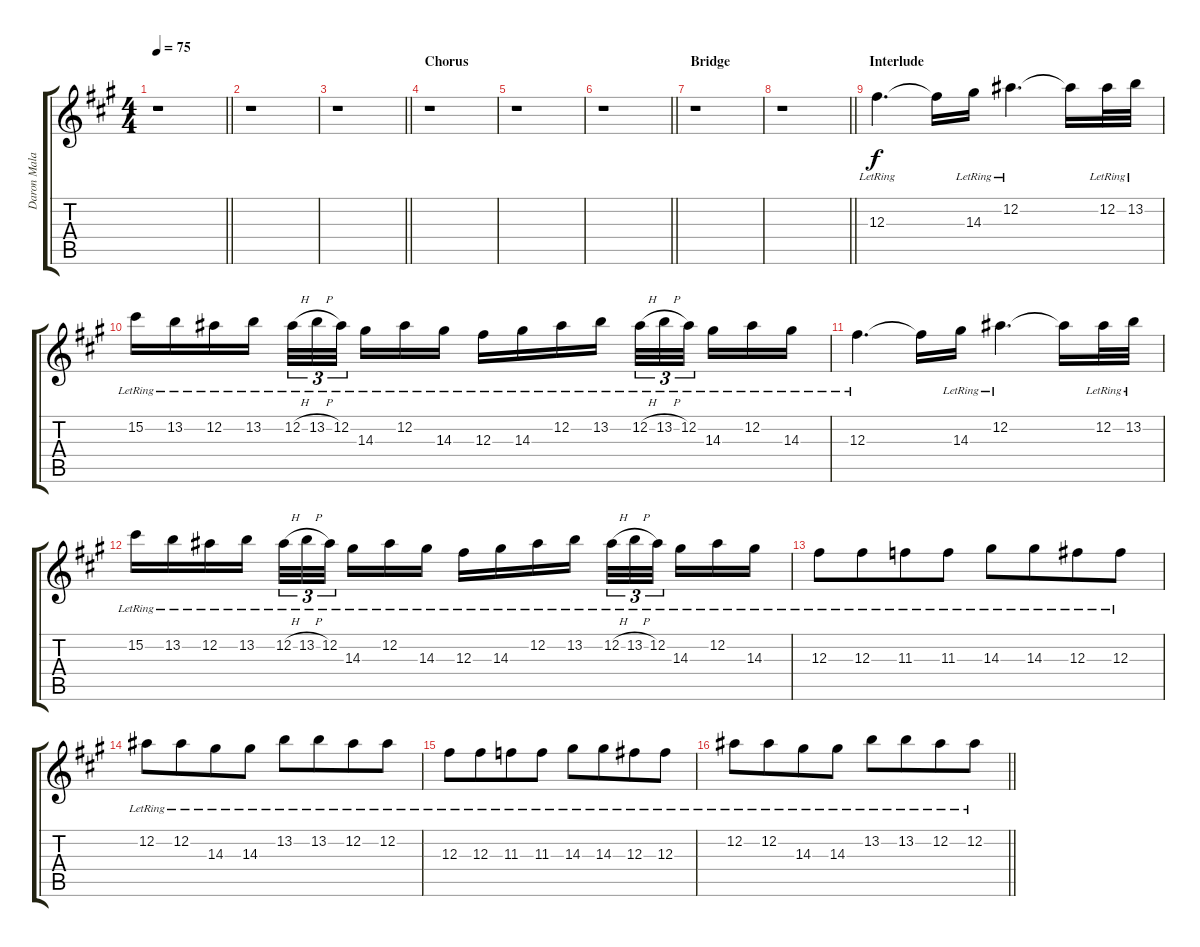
\track ("Daron Malakian [Solo Guitar]" "Daron Mala") {instrument electricguitarjazz}
\staff {score tabs}
\tuning (Eb4 Bb3 Gb3 Db3 Ab2 Db2) {hide}
\ts (4 4)
\tempo 75
\clef g2
\barLineRight lightlight
\ks f#minor
r.1{dy f} |
r.1 |
\barLineRight lightlight
r.1 |
\section ("" "Chorus")
r.1 |
r.1 |
\barLineRight lightlight
r.1 |
\section ("" "Bridge")
r.1 |
\barLineRight lightlight
r.1 |
\section ("" "Interlude")
12.3{lr}.4{d} 12.3{t}.16 14.3{lr}.16 12.2{lr}.4{d} 12.2{t}.16 12.2{lr}.32 13.2{lr}.32 |
15.2{lr}.16 13.2{lr}.16 12.2{lr}.16 13.2{lr}.16 12.2{h lr}.32{tu (3 2)} 13.2{h lr}.32{tu (3 2)} 12.2{lr}.32{tu (3 2) beam splitsecondary} 14.3{lr}.16 12.2{lr}.16 14.3{lr}.16 12.3{lr}.16 14.3{lr}.16 12.2{lr}.16 13.2{lr}.16 12.2{h lr}.32{tu (3 2)} 13.2{h lr}.32{tu (3 2)} 12.2{lr}.32{tu (3 2) beam splitsecondary} 14.3{lr}.16 12.2{lr}.16 14.3{lr}.16 |
12.3{lr}.4{d} 12.3{t}.16 14.3{lr}.16 12.2{lr}.4{d} 12.2{t}.16 12.2{lr}.32 13.2{lr}.32 |
15.2{lr}.16 13.2{lr}.16 12.2{lr}.16 13.2{lr}.16 12.2{h lr}.32{tu (3 2)} 13.2{h lr}.32{tu (3 2)} 12.2{lr}.32{tu (3 2) beam splitsecondary} 14.3{lr}.16 12.2{lr}.16 14.3{lr}.16 12.3{lr}.16 14.3{lr}.16 12.2{lr}.16 13.2{lr}.16 12.2{h lr}.32{tu (3 2)} 13.2{h lr}.32{tu (3 2)} 12.2{lr}.32{tu (3 2) beam splitsecondary} 14.3{lr}.16 12.2{lr}.16 14.3{lr}.16 |
12.3{lr}.8 12.3{lr}.8{beam merge} 11.3{lr}.8 11.3{lr}.8 14.3{lr}.8 14.3{lr}.8{beam merge} 12.3{lr}.8 12.3{lr}.8 |
12.2{lr}.8 12.2{lr}.8{beam merge} 14.3{lr}.8 14.3{lr}.8 13.2{lr}.8 13.2{lr}.8{beam merge} 12.2{lr}.8 12.2{lr}.8 |
12.3{lr}.8 12.3{lr}.8{beam merge} 11.3{lr}.8 11.3{lr}.8 14.3{lr}.8 14.3{lr}.8{beam merge} 12.3{lr}.8 12.3{lr}.8 |
\barLineRight lightlight
12.2{lr}.8 12.2{lr}.8{beam merge} 14.3{lr}.8 14.3{lr}.8 13.2{lr}.8 13.2{lr}.8{beam merge} 12.2{lr}.8 12.2{lr}.8
